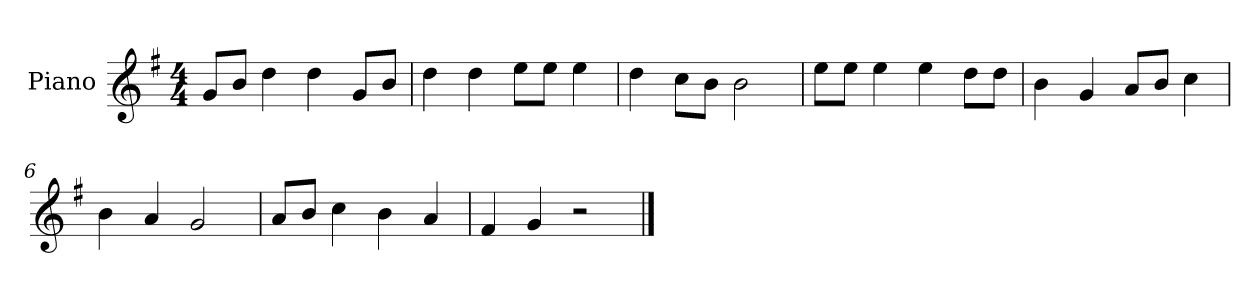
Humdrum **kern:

**kern
*part1
*staff1
*I"Piano
*I'P-no
*clefG2
*k[f#]
*M4/4
*MM90
=1
8g/L
8b/J
4dd\
4dd\
8g/L
8b/J
=2
4dd\
4dd\
8ee\L
8ee\J
4ee\
=3
4dd\
8cc\L
8b\J
2b\
=4
8ee\L
8ee\J
4ee\
4ee\
8dd\L
8dd\J
=5
4b\
4g/
8a/L
8b/J
4cc\
=6
4b\
4a/
2g/
=7
8a/L
8b/J
4cc\
4b\
4a/
!!LO:LB:g=z
=8
4f#/
4g/
2r
==
*-
